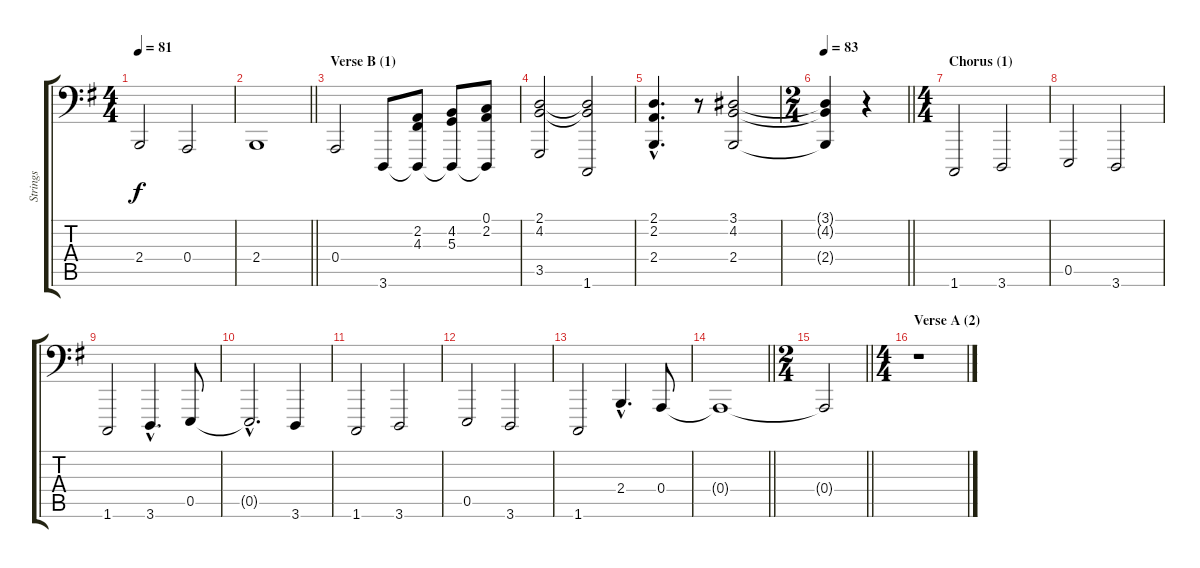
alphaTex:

\track ("Strings" "Strings") {instrument stringensemble1}
\staff {score tabs}
\tuning (C3 G2 D2 A1 E1 B0) {hide}
\ts (4 4)
\tempo 81
\clef f4
\ks eminor
2.4.2{dy f} 0.4.2 |
\barLineRight lightlight
2.4.1 |
\section ("" "Verse B (1)")
0.4.2 3.6.8 (2.2 4.3 3.6{t}).8 (4.2 5.3 3.6{t}).8 (0.1 2.2 3.6{t}).8 |
(2.1 4.2 3.5).2 (2.1{t} 4.2{t} 1.6).2 |
(2.1{hac} 2.2{hac} 2.4{hac}).4{d} r.8 (3.1 4.2 2.4).2 |
\ts (2 4)
\tempo 83
\barLineRight lightlight
(3.1{t} 4.2{t} 2.4{t}).4 r.4 |
\ts (4 4)
\section ("" "Chorus (1)")
1.6.2 3.6.2 |
0.5.2 3.6.2 |
1.6.2 3.6{hac}.4{d} 0.5.8 |
0.5{hac t}.2{d} 3.6.4 |
1.6.2 3.6.2 |
0.5.2 3.6.2 |
1.6.2 2.4{hac}.4{d} 0.4.8 |
\barLineRight lightlight
0.4{t}.1 |
\ts (2 4)
\barLineRight lightlight
0.4{t}.2 |
\ts (4 4)
\section ("" "Verse A (2)")
r.1
